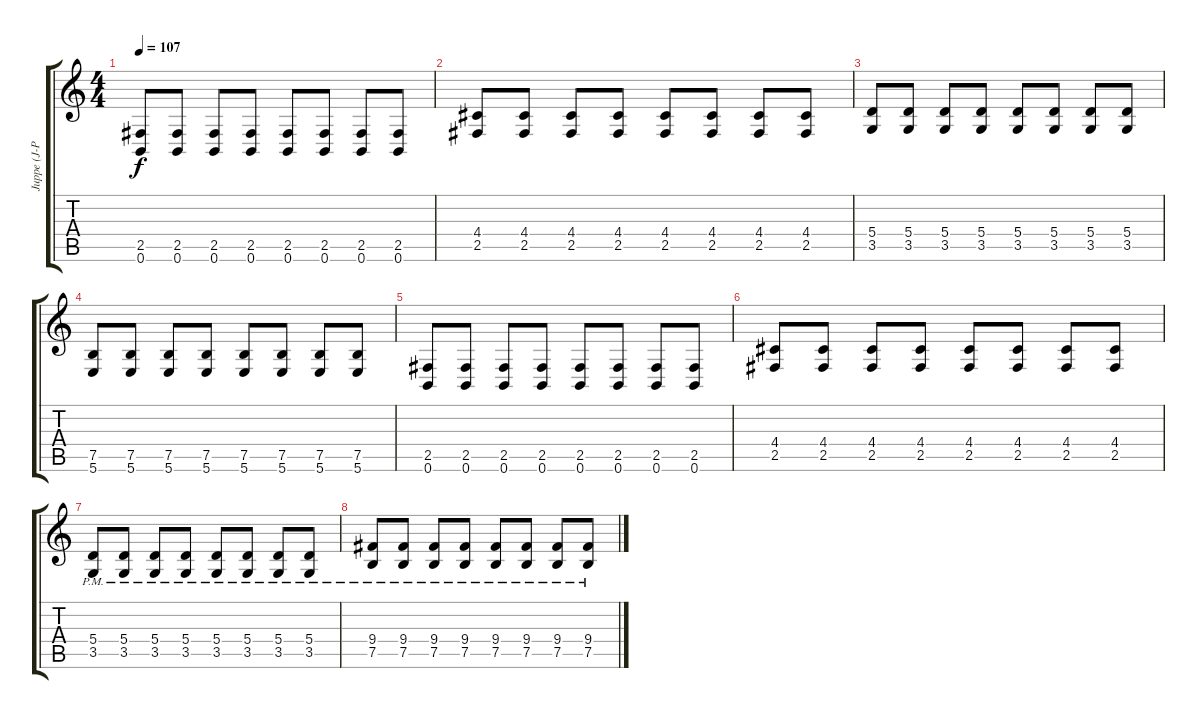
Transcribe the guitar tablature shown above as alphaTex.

\track ("Juppe (J-P)" "Juppe (J-P") {instrument distortionguitar}
\staff {score tabs}
\tuning (B3 Gb3 D3 A2 E2 B1) {hide}
\ts (4 4)
\tempo 107
\clef g2
\ks c
(2.5 0.6).8{dy f} (2.5 0.6).8 (2.5 0.6).8 (2.5 0.6).8 (2.5 0.6).8 (2.5 0.6).8 (2.5 0.6).8 (2.5 0.6).8 |
(4.4 2.5).8 (4.4 2.5).8 (4.4 2.5).8 (4.4 2.5).8 (4.4 2.5).8 (4.4 2.5).8 (4.4 2.5).8 (4.4 2.5).8 |
(5.4 3.5).8 (5.4 3.5).8 (5.4 3.5).8 (5.4 3.5).8 (5.4 3.5).8 (5.4 3.5).8 (5.4 3.5).8 (5.4 3.5).8 |
(7.5 5.6).8 (7.5 5.6).8 (7.5 5.6).8 (7.5 5.6).8 (7.5 5.6).8 (7.5 5.6).8 (7.5 5.6).8 (7.5 5.6).8 |
(2.5 0.6).8 (2.5 0.6).8 (2.5 0.6).8 (2.5 0.6).8 (2.5 0.6).8 (2.5 0.6).8 (2.5 0.6).8 (2.5 0.6).8 |
(4.4 2.5).8 (4.4 2.5).8 (4.4 2.5).8 (4.4 2.5).8 (4.4 2.5).8 (4.4 2.5).8 (4.4 2.5).8 (4.4 2.5).8 |
(5.4 3.5{pm}).8 (5.4 3.5{pm}).8 (5.4 3.5{pm}).8 (5.4 3.5{pm}).8 (5.4 3.5{pm}).8 (5.4 3.5{pm}).8 (5.4 3.5{pm}).8 (5.4 3.5{pm}).8 |
(9.4 7.5{pm}).8 (9.4 7.5{pm}).8 (9.4 7.5{pm}).8 (9.4 7.5{pm}).8 (9.4 7.5{pm}).8 (9.4 7.5{pm}).8 (9.4 7.5{pm}).8 (9.4 7.5{pm}).8
